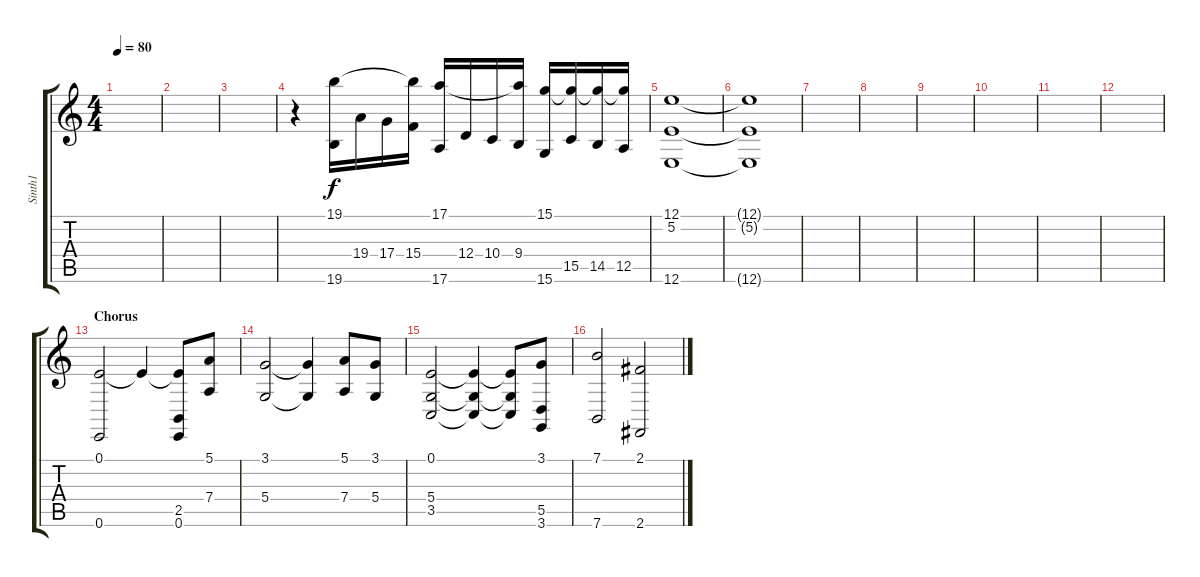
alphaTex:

\track ("Sinth1" "Sinth1") {instrument synthstrings1}
\staff {score tabs}
\tuning (E4 B3 G3 D3 A2 E2) {hide}
\ts (4 4)
\tempo 80
\clef g2
\ks c
|
|
|
r.4 (19.1 19.6).16 19.4.16 17.4.16 (19.1{t} 15.4).16 (17.1 17.6).16 12.4.16 10.4.16 (17.1{t} 9.4).16 (15.1 15.6).16 (15.1{t} 15.5).16 (15.1{t} 14.5).16 (15.1{t} 12.5).16 |
(12.1 5.2 12.6).1 |
(12.1{t} 5.2{t} 12.6{t}).1 |
|
|
|
|
|
|
\section ("" "Chorus")
(0.1 0.6).2 0.1{t}.4 (0.1{t} 2.5 0.6).8 (5.1 7.4).8 |
(3.1 5.4).2 (3.1{t} 5.4{t}).4 (5.1 7.4).8 (3.1 5.4).8 |
(0.1 5.4 3.5).2 (0.1{t} 5.4{t} 3.5{t}).4 (0.1{t} 5.4{t} 3.5{t}).8 (3.1 5.5 3.6).8 |
(7.1 7.6).2 (2.1 2.6).2
